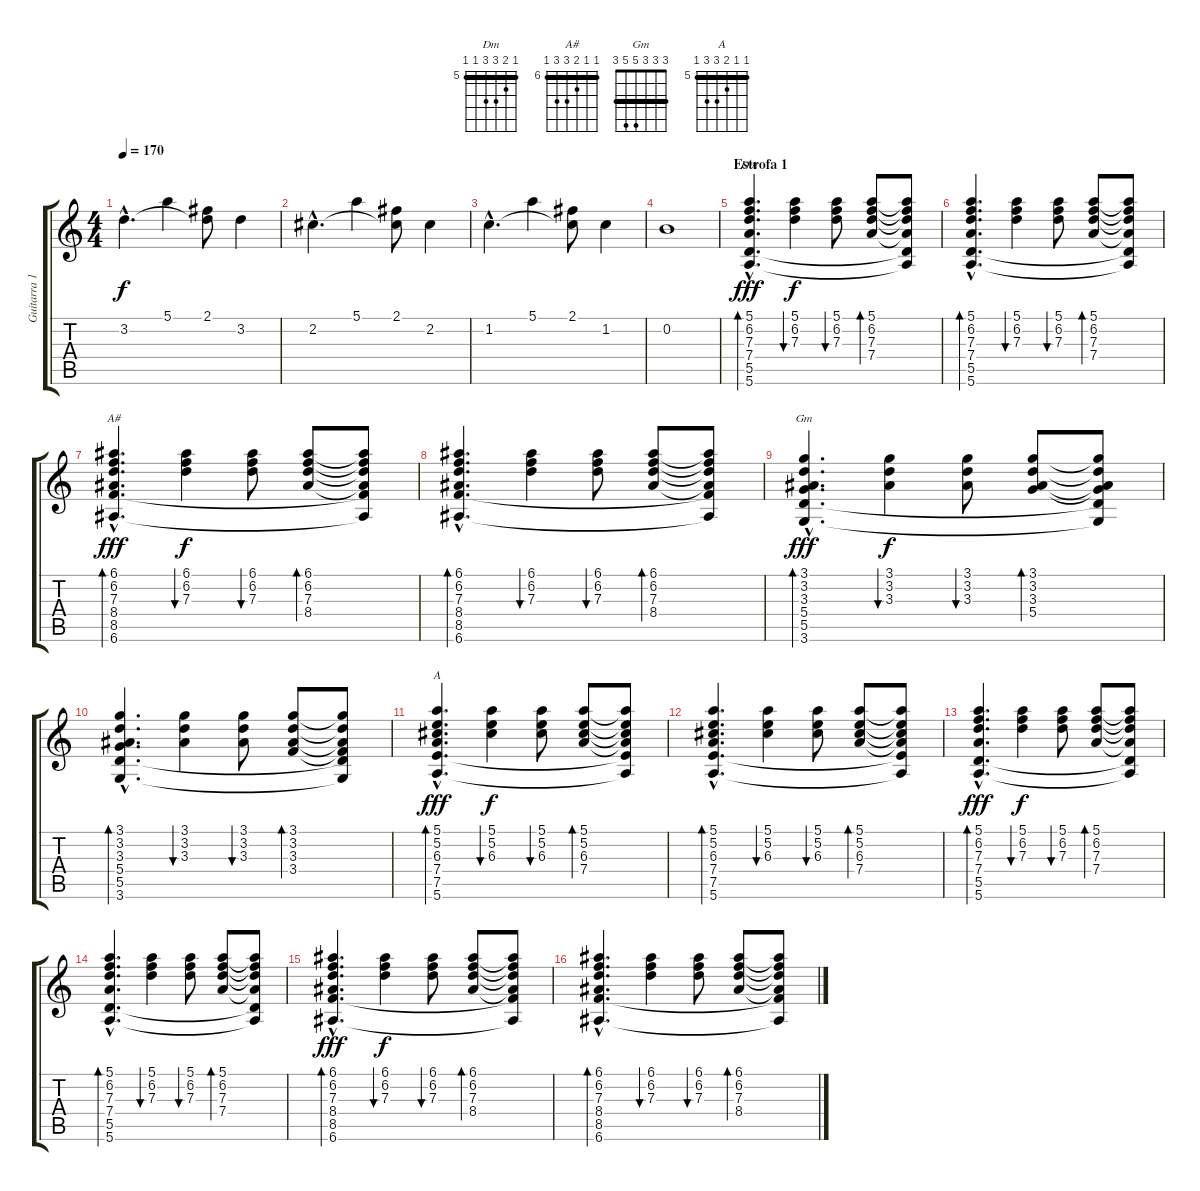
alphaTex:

\track ("Guitarra 1" "Guitarra 1") {instrument acousticguitarsteel}
\staff {score tabs}
\tuning (E4 B3 G3 D3 A2 E2) {hide}
\chord ("Dm" 5 6 7 7 5 5) {firstfret 5 barre 5}
\chord ("A#" 6 6 7 8 8 6) {firstfret 6 barre 6}
\chord ("Gm" 3 3 3 5 5 3) {barre 3}
\chord ("A" 5 5 6 7 7 5) {firstfret 5 barre 5}
\ts (4 4)
\tempo 170
\clef g2
\ks c
3.2{hac}.4{d dy f instrument acousticguitarsteel} 5.1.4 (2.1 3.2{t}).8 3.2.4 |
2.2{hac}.4{d} 5.1.4 (2.1 2.2{t}).8 2.2.4 |
1.2{hac}.4{d} 5.1.4 (2.1 1.2{t}).8 1.2.4 |
0.2.1 |
\section ("" "Estrofa 1")
(5.1{hac} 6.2{hac} 7.3{hac} 7.4{hac} 5.5{hac} 5.6{hac}).4{d bd 240 ch "Dm" dy fff} (5.1 6.2 7.3).4{bu 120 dy f} (5.1 6.2 7.3).8{bu 120} (5.1 6.2 7.3 7.4).8{bd 120} (5.1{t} 6.2{t} 7.3{t} 7.4{t} 5.5{t} 5.6{t}).8 |
(5.1{hac} 6.2{hac} 7.3{hac} 7.4{hac} 5.5{hac} 5.6{hac}).4{d bd 120} (5.1 6.2 7.3).4{bu 120} (5.1 6.2 7.3).8{bu 120} (5.1 6.2 7.3 7.4).8{bd 120} (5.1{t} 6.2{t} 7.3{t} 7.4{t} 5.5{t} 5.6{t}).8 |
(6.1{hac} 6.2{hac} 7.3{hac} 8.4{hac} 8.5{hac} 6.6{hac}).4{d bd 240 ch "A#" dy fff} (6.1 6.2 7.3).4{bu 120 dy f} (6.1 6.2 7.3).8{bu 120} (6.1 6.2 7.3 8.4).8{bd 120} (6.1{t} 6.2{t} 7.3{t} 8.4{t} 8.5{t} 6.6{t}).8 |
(6.1{hac} 6.2{hac} 7.3{hac} 8.4{hac} 8.5{hac} 6.6{hac}).4{d bd 120} (6.1 6.2 7.3).4{bu 120} (6.1 6.2 7.3).8{bu 120} (6.1 6.2 7.3 8.4).8{bd 120} (6.1{t} 6.2{t} 7.3{t} 8.4{t} 8.5{t} 6.6{t}).8 |
(3.1{hac} 3.2{hac} 3.3{hac} 5.4{hac} 5.5{hac} 3.6{hac}).4{d bd 240 ch "Gm" dy fff} (3.1 3.2 3.3).4{bu 120 dy f} (3.1 3.2 3.3).8{bu 120} (3.1 3.2 3.3 5.4).8{bd 120} (3.1{t} 3.2{t} 3.3{t} 5.4{t} 5.5{t} 3.6{t}).8 |
(3.1{hac} 3.2{hac} 3.3{hac} 5.4{hac} 5.5{hac} 3.6{hac}).4{d bd 120} (3.1 3.2 3.3).4{bu 120} (3.1 3.2 3.3).8{bu 120} (3.1 3.2 3.3 3.4).8{bd 120} (3.1{t} 3.2{t} 3.3{t} 3.4{t} 5.5{t} 3.6{t}).8 |
(5.1{hac} 5.2{hac} 6.3{hac} 7.4{hac} 7.5{hac} 5.6{hac}).4{d bd 240 ch "A" dy fff} (5.1 5.2 6.3).4{bu 120 dy f} (5.1 5.2 6.3).8{bu 120} (5.1 5.2 6.3 7.4).8{bd 120} (5.1{t} 5.2{t} 6.3{t} 7.4{t} 7.5{t} 5.6{t}).8 |
(5.1{hac} 5.2{hac} 6.3{hac} 7.4{hac} 7.5{hac} 5.6{hac}).4{d bd 120} (5.1 5.2 6.3).4{bu 120} (5.1 5.2 6.3).8{bu 120} (5.1 5.2 6.3 7.4).8{bd 120} (5.1{t} 5.2{t} 6.3{t} 7.4{t} 7.5{t} 5.6{t}).8 |
(5.1{hac} 6.2{hac} 7.3{hac} 7.4{hac} 5.5{hac} 5.6{hac}).4{d bd 240 dy fff} (5.1 6.2 7.3).4{bu 120 dy f} (5.1 6.2 7.3).8{bu 120} (5.1 6.2 7.3 7.4).8{bd 120} (5.1{t} 6.2{t} 7.3{t} 7.4{t} 5.5{t} 5.6{t}).8 |
(5.1{hac} 6.2{hac} 7.3{hac} 7.4{hac} 5.5{hac} 5.6{hac}).4{d bd 120} (5.1 6.2 7.3).4{bu 120} (5.1 6.2 7.3).8{bu 120} (5.1 6.2 7.3 7.4).8{bd 120} (5.1{t} 6.2{t} 7.3{t} 7.4{t} 5.5{t} 5.6{t}).8 |
(6.1{hac} 6.2{hac} 7.3{hac} 8.4{hac} 8.5{hac} 6.6{hac}).4{d bd 240 dy fff} (6.1 6.2 7.3).4{bu 120 dy f} (6.1 6.2 7.3).8{bu 120} (6.1 6.2 7.3 8.4).8{bd 120} (6.1{t} 6.2{t} 7.3{t} 8.4{t} 8.5{t} 6.6{t}).8 |
(6.1{hac} 6.2{hac} 7.3{hac} 8.4{hac} 8.5{hac} 6.6{hac}).4{d bd 120} (6.1 6.2 7.3).4{bu 120} (6.1 6.2 7.3).8{bu 120} (6.1 6.2 7.3 8.4).8{bd 120} (6.1{t} 6.2{t} 7.3{t} 8.4{t} 8.5{t} 6.6{t}).8
